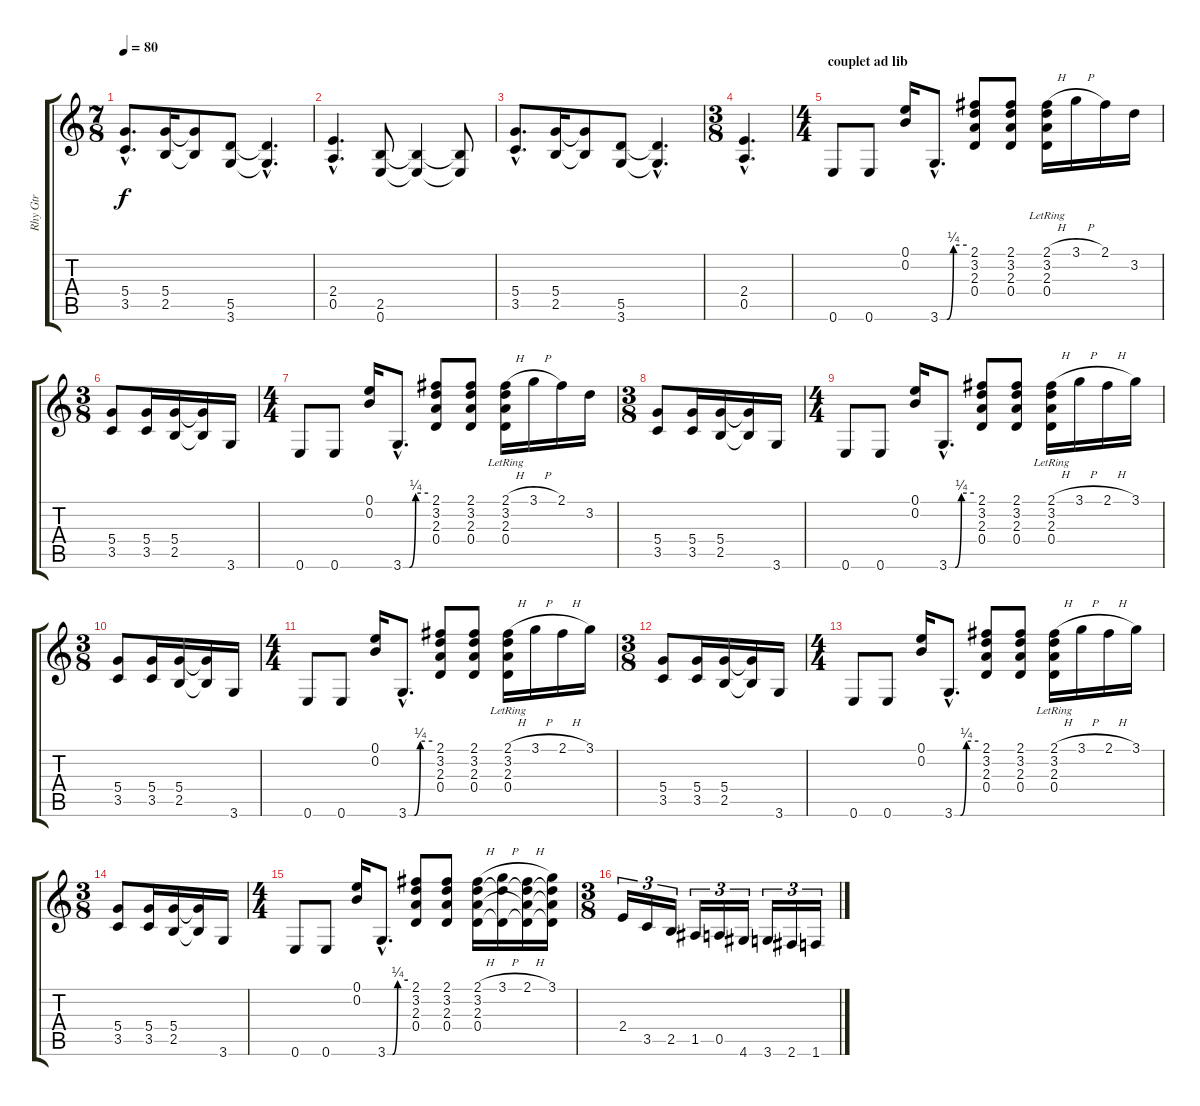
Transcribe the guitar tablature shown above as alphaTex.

\track ("Rhy Gtr" "Rhy Gtr") {instrument distortionguitar}
\staff {score tabs}
\tuning (E4 B3 G3 D3 A2 E2) {hide}
\ts (7 8)
\tempo 80
\clef g2
\ks c
(5.4{hac} 3.5{hac}).8{d dy f} (5.4 2.5).16 (5.4{t} 2.5{t}).8 (5.5 3.6).8 (5.5{hac t} 3.6{hac t}).4{d} |
(2.4{hac} 0.5{hac}).4{d} (2.5 0.6).8 (2.5{t} 0.6{t}).4 (2.5{t} 0.6{t}).8 |
(5.4{hac} 3.5{hac}).8{d} (5.4 2.5).16 (5.4{t} 2.5{t}).8 (5.5 3.6).8 (5.5{hac t} 3.6{hac t}).4{d} |
\ts (3 8)
(2.4{hac} 0.5{hac}).4{d} |
\ts (4 4)
\section ("" "couplet ad lib")
0.6.8 0.6.8 (0.1 0.2).16 3.6{be (custom 0 0 15 0 30 1 60 1) hac}.8{d} (2.1 3.2 2.3 0.4).8 (2.1 3.2 2.3 0.4).8 (2.1{h} 3.2{lr} 2.3{lr} 0.4{lr}).16 3.1{h}.16 2.1.16 3.2.16 |
\ts (3 8)
(5.4 3.5).8 (5.4 3.5).16 (5.4 2.5).16 (5.4{t} 2.5{t}).16 3.6.16 |
\ts (4 4)
0.6.8 0.6.8 (0.1 0.2).16 3.6{be (custom 0 0 15 0 30 1 60 1) hac}.8{d} (2.1 3.2 2.3 0.4).8 (2.1 3.2 2.3 0.4).8 (2.1{h} 3.2{lr} 2.3{lr} 0.4{lr}).16 3.1{h}.16 2.1.16 3.2.16 |
\ts (3 8)
(5.4 3.5).8 (5.4 3.5).16 (5.4 2.5).16 (5.4{t} 2.5{t}).16 3.6.16 |
\ts (4 4)
0.6.8 0.6.8 (0.1 0.2).16 3.6{be (custom 0 0 15 0 30 1 60 1) hac}.8{d} (2.1 3.2 2.3 0.4).8 (2.1 3.2 2.3 0.4).8 (2.1{h} 3.2{lr} 2.3{lr} 0.4{lr}).16 3.1{h}.16 2.1{h}.16 3.1.16 |
\ts (3 8)
(5.4 3.5).8 (5.4 3.5).16 (5.4 2.5).16 (5.4{t} 2.5{t}).16 3.6.16 |
\ts (4 4)
0.6.8 0.6.8 (0.1 0.2).16 3.6{be (custom 0 0 15 0 30 1 60 1) hac}.8{d} (2.1 3.2 2.3 0.4).8 (2.1 3.2 2.3 0.4).8 (2.1{h} 3.2{lr} 2.3{lr} 0.4{lr}).16 3.1{h}.16 2.1{h}.16 3.1.16 |
\ts (3 8)
(5.4 3.5).8 (5.4 3.5).16 (5.4 2.5).16 (5.4{t} 2.5{t}).16 3.6.16 |
\ts (4 4)
0.6.8 0.6.8 (0.1 0.2).16 3.6{be (custom 0 0 15 0 30 1 60 1) hac}.8{d} (2.1 3.2 2.3 0.4).8 (2.1 3.2 2.3 0.4).8 (2.1{h} 3.2{lr} 2.3{lr} 0.4{lr}).16 3.1{h}.16 2.1{h}.16 3.1.16 |
\ts (3 8)
(5.4 3.5).8 (5.4 3.5).16 (5.4 2.5).16 (5.4{t} 2.5{t}).16 3.6.16 |
\ts (4 4)
0.6.8 0.6.8 (0.1 0.2).16 3.6{be (custom 0 0 15 0 30 1 60 1) hac}.8{d} (2.1 3.2 2.3 0.4).8 (2.1 3.2 2.3 0.4).8 (2.1{h} 3.2 2.3 0.4).16 (3.1{h} 3.2{t} 0.4{t}).16 (2.1{h} 3.2{t} 2.3{t} 0.4{t}).16 (3.1 3.2{t} 2.3{t} 0.4{t}).16 |
\ts (3 8)
2.4.16{tu (3 2)} 3.5.16{tu (3 2)} 2.5.16{tu (3 2)} 1.5.16{tu (3 2)} 0.5.16{tu (3 2)} 4.6.16{tu (3 2)} 3.6.16{tu (3 2)} 2.6.16{tu (3 2)} 1.6.16{tu (3 2)}
